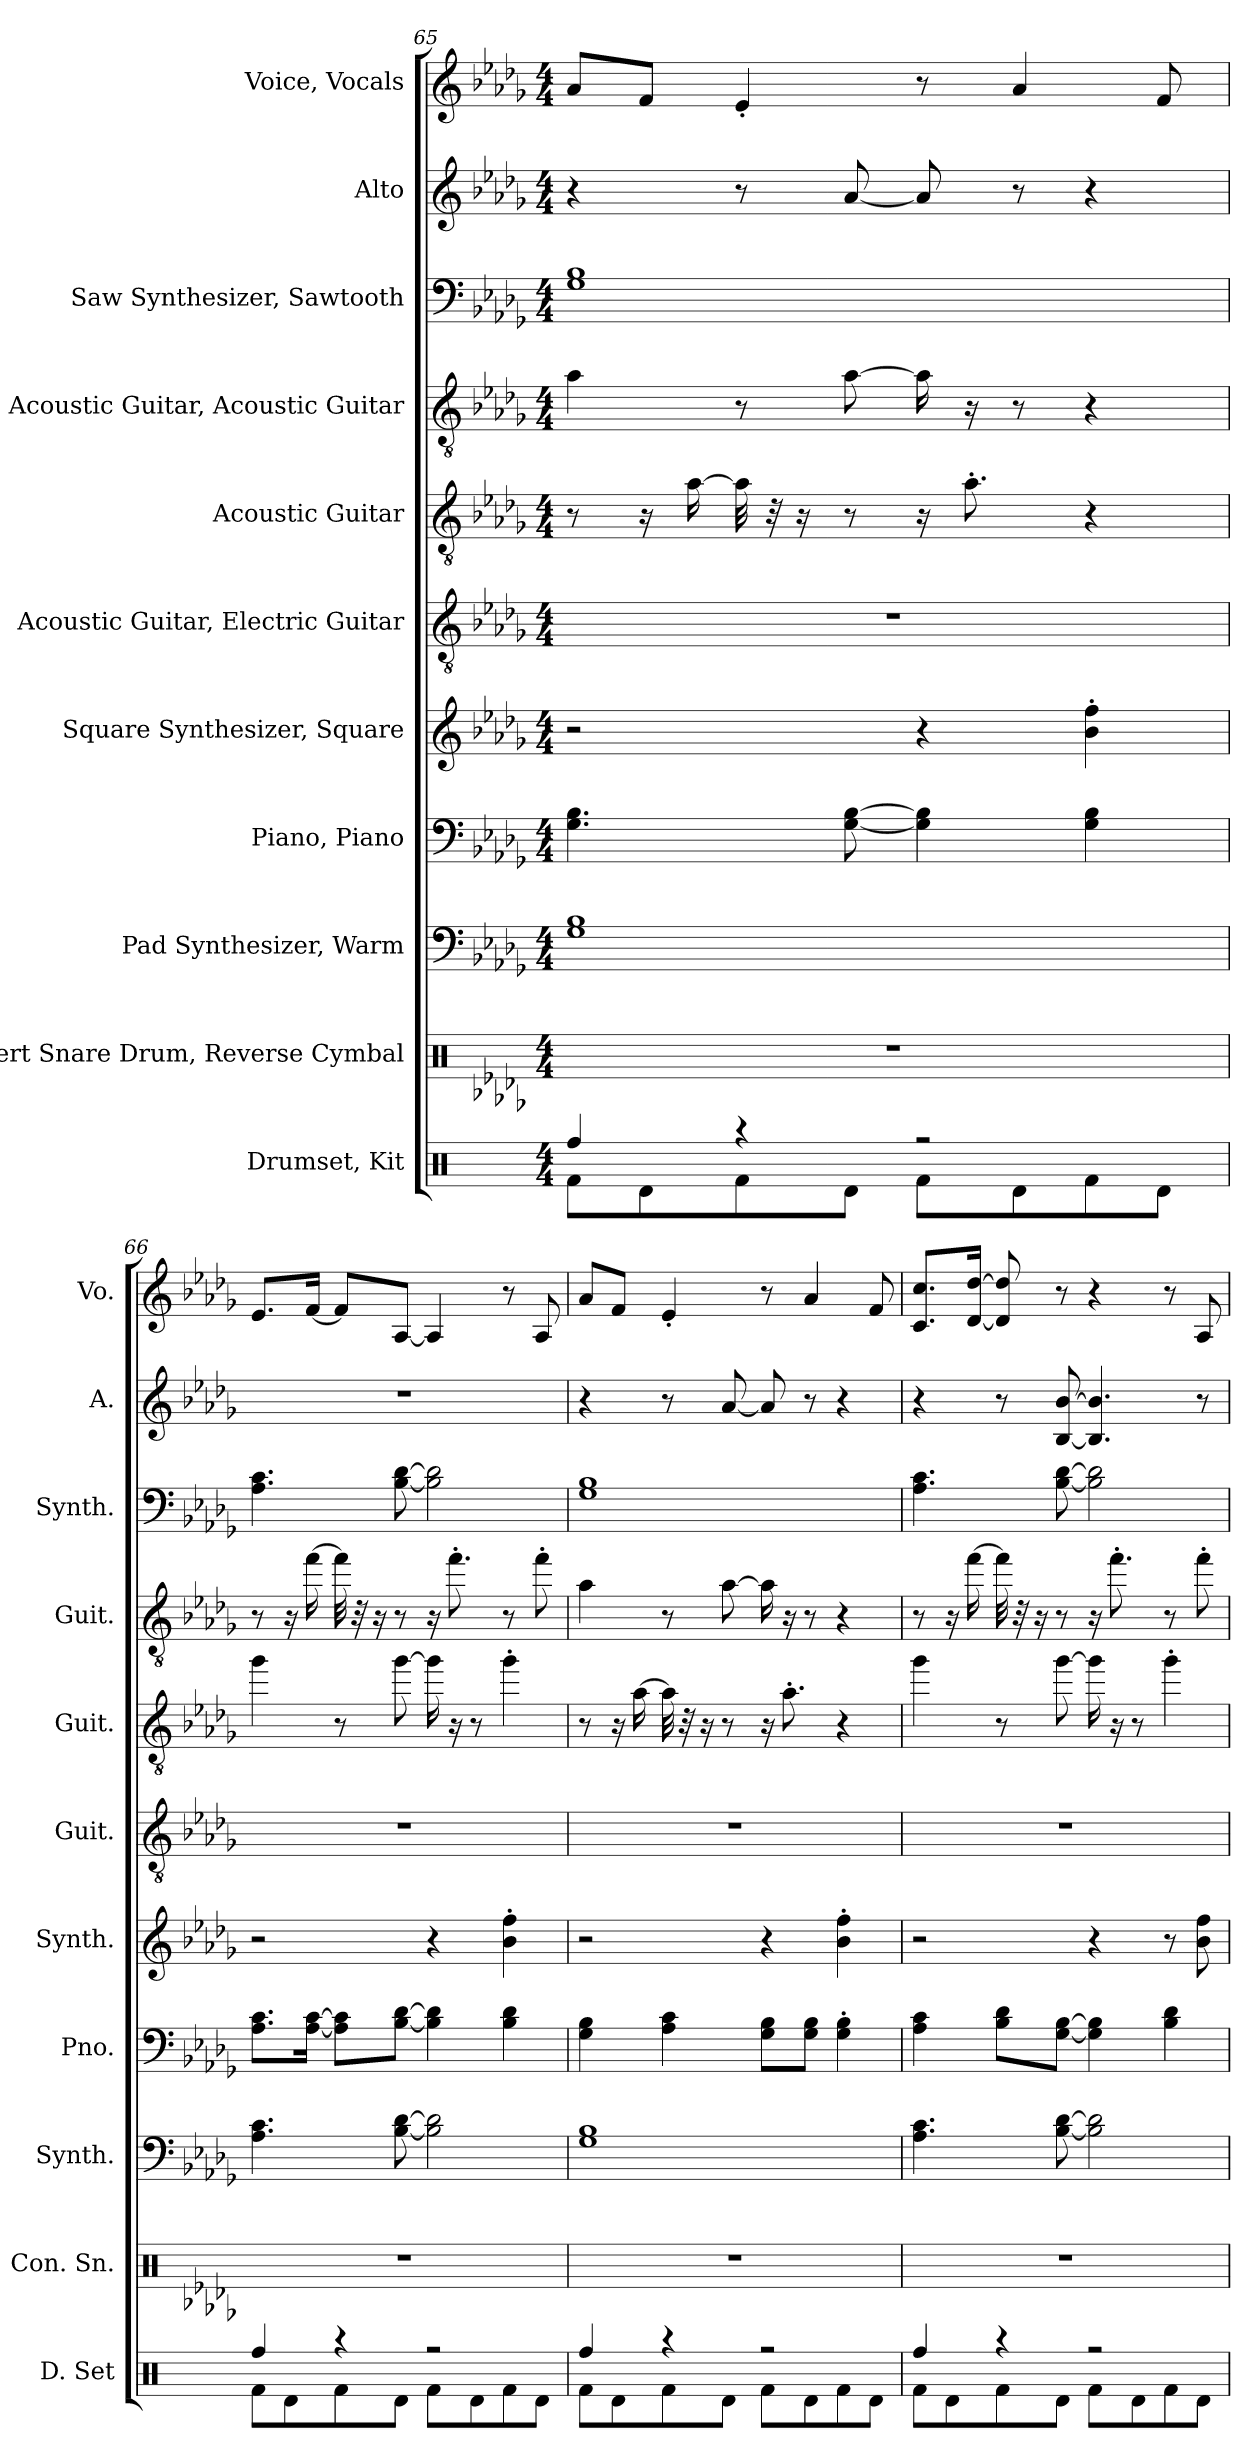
**kern	**kern	**kern	**kern	**kern	**kern	**kern	**kern	**kern	**kern	**kern
*part11	*part10	*part9	*part8	*part7	*part6	*part5	*part4	*part3	*part2	*part1
*staff11	*staff10	*staff9	*staff8	*staff7	*staff6	*staff5	*staff4	*staff3	*staff2	*staff1
*I"Drumset, Kit	*I"Concert Snare Drum, Reverse Cymbal	*I"Pad Synthesizer, Warm	*I"Piano, Piano	*I"Square Synthesizer, Square	*I"Acoustic Guitar, Electric Guitar	*I"Acoustic Guitar	*I"Acoustic Guitar, Acoustic Guitar	*I"Saw Synthesizer, Sawtooth	*I"Alto	*I"Voice, Vocals
*I'D. Set	*I'Con. Sn.	*I'Synth.	*I'Pno.	*I'Synth.	*I'Guit.	*I'Guit.	*I'Guit.	*I'Synth.	*I'A.	*I'Vo.
*clefX	*clefX	*clefF4	*clefF4	*clefG2	*clefGv2	*clefGv2	*clefGv2	*clefF4	*clefG2	*clefG2
*k[]	*k[b-e-a-d-g-]	*k[b-e-a-d-g-]	*k[b-e-a-d-g-]	*k[b-e-a-d-g-]	*k[b-e-a-d-g-]	*k[b-e-a-d-g-]	*k[b-e-a-d-g-]	*k[b-e-a-d-g-]	*k[b-e-a-d-g-]	*k[b-e-a-d-g-]
*M4/4	*M4/4	*M4/4	*M4/4	*M4/4	*M4/4	*M4/4	*M4/4	*M4/4	*M4/4	*M4/4
=65	=65	=65	=65	=65	=65	=65	=65	=65	=65	=65
*^	*	*	*	*	*	*	*	*	*	*
4Rff/	8Rf\L	1r	1G- 1B-	4.G-\ 4.B-\	2r	1r	8r	4a-\	1G- 1B-	4r	8a-/L
.	8Rd\	.	.	.	.	.	16r	.	.	.	8f/J
.	.	.	.	.	.	.	[16a-\	.	.	.	.
4r	8Rf\	.	.	.	.	.	32a-\]	8r	.	8r	4e-'/
.	.	.	.	.	.	.	32r	.	.	.	.
.	.	.	.	.	.	.	16r	.	.	.	.
.	8Rd\J	.	.	[8G-\ [8B-\	.	.	8r	[8a-\	.	[8a-/	.
2r	8Rf\L	.	.	4G-\] 4B-\]	4r	.	16r	16a-\]	.	8a-/]	8r
.	.	.	.	.	.	.	8.a-'\	16r	.	.	.
.	8Rd\	.	.	.	.	.	.	8r	.	8r	4a-/
.	8Rf\	.	.	4G-\ 4B-\	4b-\' 4ff\'	.	4r	4r	.	4r	.
.	8Rd\J	.	.	.	.	.	.	.	.	.	8f/
!!LO:PB:g=z
=66	=66	=66	=66	=66	=66	=66	=66	=66	=66	=66	=66
4Rff/	8Rf\L	1r	4.A-\ 4.c\	8.A-\ 8.c\L	2r	1r	4gg-\	8r	4.A-\ 4.c\	1r	8.e-/L
.	8Rd\	.	.	.	.	.	.	16r	.	.	.
.	.	.	.	[16A-\ [16c\Jk	.	.	.	[16ff\	.	.	[16f/Jk
4r	8Rf\	.	.	8A-\] 8c\]L	.	.	8r	32ff\]	.	.	8f/L]
.	.	.	.	.	.	.	.	32r	.	.	.
.	.	.	.	.	.	.	.	16r	.	.	.
.	8Rd\J	.	[8B-\ [8d-\	[8B-\ [8d-\J	.	.	[8gg-\	8r	[8B-\ [8d-\	.	[8A-/J
2r	8Rf\L	.	2B-\] 2d-\]	4B-\] 4d-\]	4r	.	16gg-\]	16r	2B-\] 2d-\]	.	4A-/]
.	.	.	.	.	.	.	16r	8.ff'\	.	.	.
.	8Rd\	.	.	.	.	.	8r	.	.	.	.
.	8Rf\	.	.	4B-\ 4d-\	4b-\' 4ff\'	.	4gg-'\	8r	.	.	8r
.	8Rd\J	.	.	.	.	.	.	8ff'\	.	.	8A-/
=67	=67	=67	=67	=67	=67	=67	=67	=67	=67	=67	=67
4Rff/	8Rf\L	1r	1G- 1B-	4G-\ 4B-\	2r	1r	8r	4a-\	1G- 1B-	4r	8a-/L
.	8Rd\	.	.	.	.	.	16r	.	.	.	8f/J
.	.	.	.	.	.	.	[16a-\	.	.	.	.
4r	8Rf\	.	.	4A-\ 4c\	.	.	32a-\]	8r	.	8r	4e-'/
.	.	.	.	.	.	.	32r	.	.	.	.
.	.	.	.	.	.	.	16r	.	.	.	.
.	8Rd\J	.	.	.	.	.	8r	[8a-\	.	[8a-/	.
2r	8Rf\L	.	.	8G-\ 8B-\L	4r	.	16r	16a-\]	.	8a-/]	8r
.	.	.	.	.	.	.	8.a-'\	16r	.	.	.
.	8Rd\	.	.	8G-\ 8B-\J	.	.	.	8r	.	8r	4a-/
.	8Rf\	.	.	4G-\' 4B-\'	4b-\' 4ff\'	.	4r	4r	.	4r	.
.	8Rd\J	.	.	.	.	.	.	.	.	.	8f/
!!LO:PB:g=z
=68	=68	=68	=68	=68	=68	=68	=68	=68	=68	=68	=68
4Rff/	8Rf\L	1r	4.A-\ 4.c\	4A-\ 4c\	2r	1r	4gg-\	8r	4.A-\ 4.c\	4r	8.c/ 8.cc/L
.	8Rd\	.	.	.	.	.	.	16r	.	.	.
.	.	.	.	.	.	.	.	[16ff\	.	.	[16d-/ [16dd-/Jk
4r	8Rf\	.	.	8B-\ 8d-\L	.	.	8r	32ff\]	.	8r	8d-/] 8dd-/]
.	.	.	.	.	.	.	.	32r	.	.	.
.	.	.	.	.	.	.	.	16r	.	.	.
.	8Rd\J	.	[8B-\ [8d-\	[8G-\ [8B-\J	.	.	[8gg-\	8r	[8B-\ [8d-\	[8B-/ [8b-/	8r
2r	8Rf\L	.	2B-\] 2d-\]	4G-\] 4B-\]	4r	.	16gg-\]	16r	2B-\] 2d-\]	4.B-/] 4.b-/]	4r
.	.	.	.	.	.	.	16r	8.ff'\	.	.	.
.	8Rd\	.	.	.	.	.	8r	.	.	.	.
.	8Rf\	.	.	4B-\ 4d-\	8r	.	4gg-'\	8r	.	.	8r
.	8Rd\J	.	.	.	8b-\ 8ff\	.	.	8ff'\	.	8r	8A-/
*v	*v	*	*	*	*	*	*	*	*	*	*
=	=	=	=	=	=	=	=	=	=	=
*-	*-	*-	*-	*-	*-	*-	*-	*-	*-	*-
